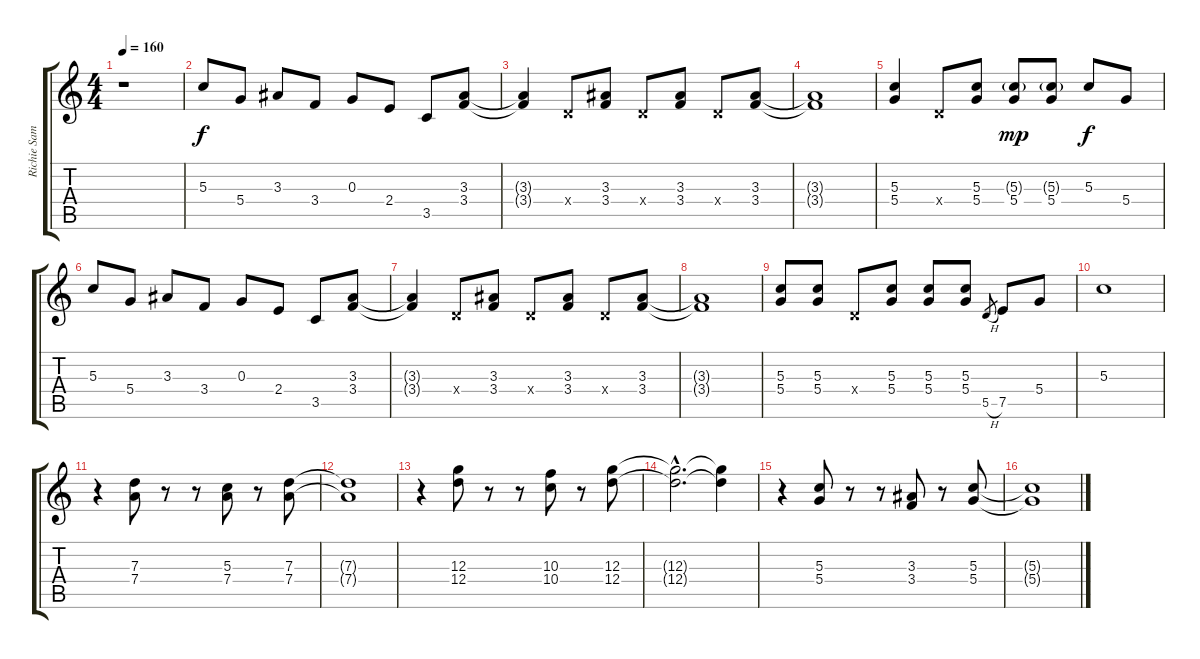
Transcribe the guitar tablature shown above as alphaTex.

\track ("Richie Sambora Gtr.1" "Richie Sam") {instrument overdrivenguitar}
\staff {score tabs}
\tuning (E4 B3 G3 D3 A2 E2) {hide}
\ts (4 4)
\tempo 160
\clef g2
\ks c
r.1{dy f} |
5.3.8 5.4.8 3.3.8 3.4.8 0.3.8 2.4.8 3.5.8 (3.3 3.4).8 |
(3.3{t} 3.4{t}).4 0.4{x}.8 (3.3 3.4).8 0.4{x}.8 (3.3 3.4).8 0.4{x}.8 (3.3 3.4).8 |
(3.3{t} 3.4{t}).1 |
(5.3 5.4).4 0.4{x}.8 (5.3 5.4).8 (5.3{g} 5.4).8{dy mp} (5.3{g} 5.4).8 5.3.8{dy f} 5.4.8 |
5.3.8 5.4.8 3.3.8 3.4.8 0.3.8 2.4.8 3.5.8 (3.3 3.4).8 |
(3.3{t} 3.4{t}).4 0.4{x}.8 (3.3 3.4).8 0.4{x}.8 (3.3 3.4).8 0.4{x}.8 (3.3 3.4).8 |
(3.3{t} 3.4{t}).1 |
(5.3 5.4).8 (5.3 5.4).8 0.4{x}.8 (5.3 5.4).8 (5.3 5.4).8 (5.3 5.4).8 5.5{h}.8{gr} 7.5.8 5.4.8 |
5.3.1 |
r.4 (7.3 7.4).8 r.8 r.8 (5.3 7.4).8 r.8 (7.3 7.4).8 |
(7.3{t} 7.4{t}).1 |
r.4 (12.3 12.4).8 r.8 r.8 (10.3 10.4).8 r.8 (12.3 12.4).8 |
(12.3{hac t} 12.4{hac t}).2{d} (12.3{t} 12.4{t}).4 |
r.4 (5.3 5.4).8 r.8 r.8 (3.3 3.4).8 r.8 (5.3 5.4).8 |
(5.3{t} 5.4{t}).1
